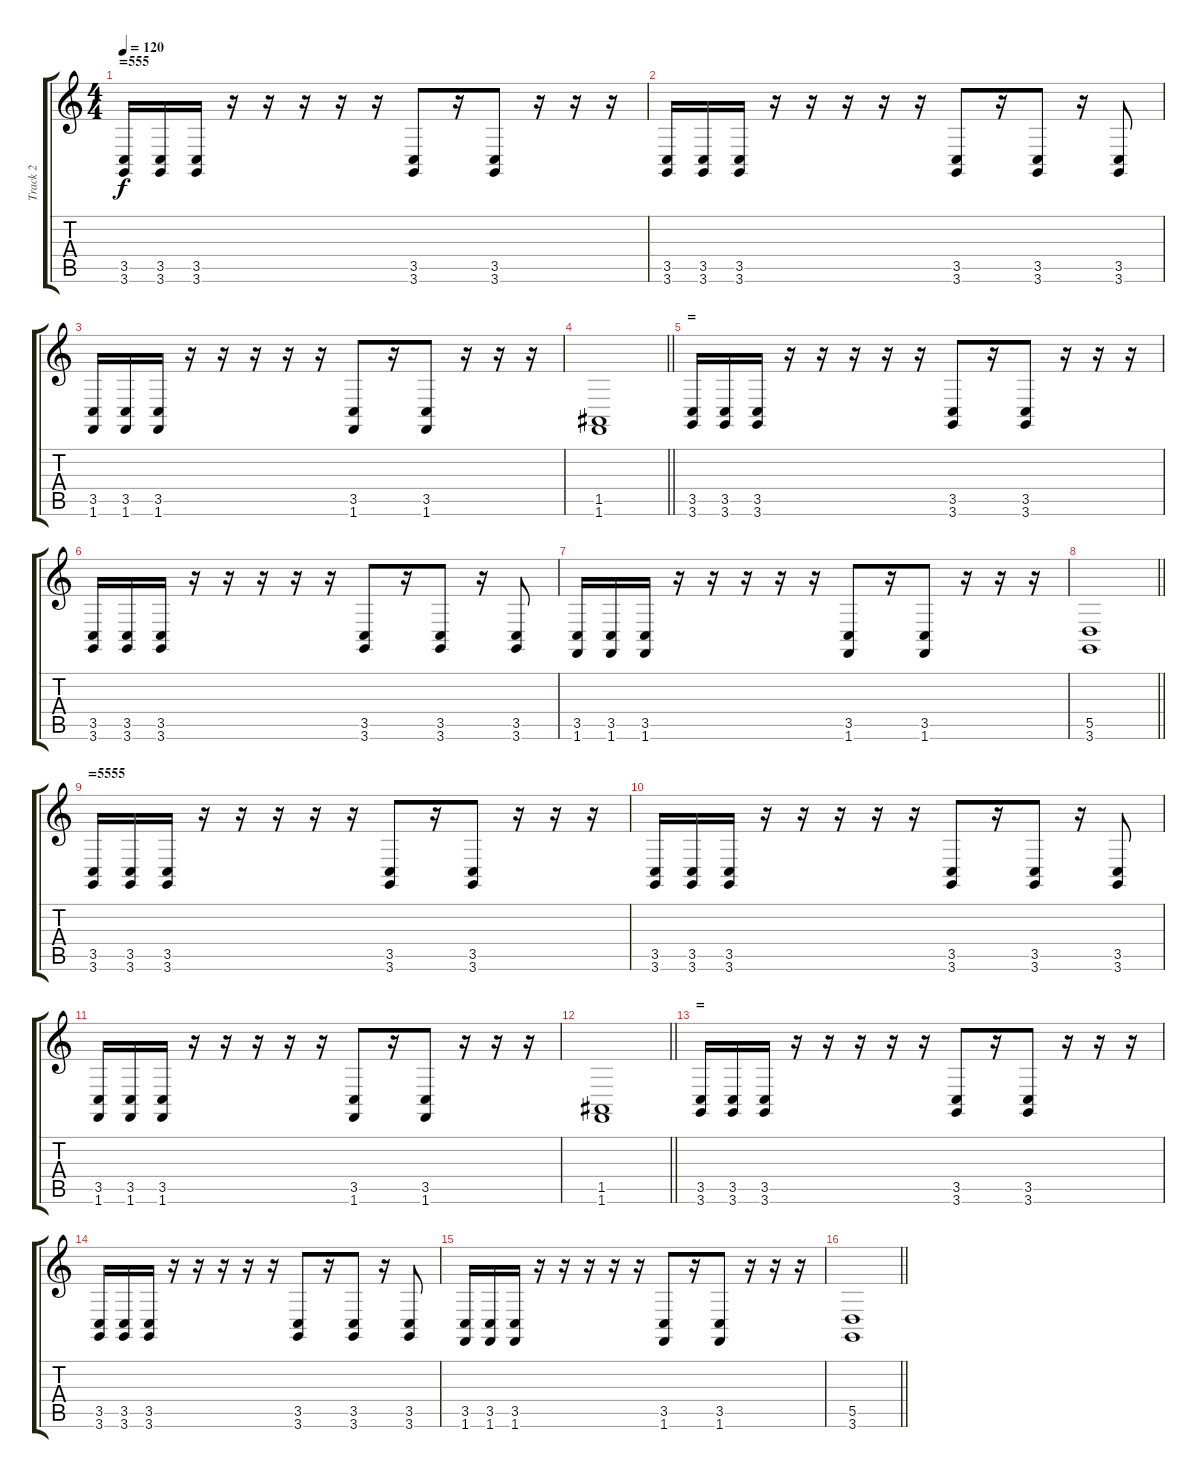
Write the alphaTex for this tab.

\track ("Track 2" "Track 2") {instrument lead2sawtooth}
\staff {score tabs}
\tuning (E4 B3 G3 D3 A2 E2) {hide}
\ts (4 4)
\section ("" "=555")
\tempo 120
\clef g2
\ks c
(3.5 3.6).16{dy f} (3.5 3.6).16 (3.5 3.6).16 r.16 r.16 r.16 r.16 r.16 (3.5 3.6).8 r.16 (3.5 3.6).8 r.16 r.16 r.16 |
(3.5 3.6).16 (3.5 3.6).16 (3.5 3.6).16 r.16 r.16 r.16 r.16 r.16 (3.5 3.6).8 r.16 (3.5 3.6).8 r.16 (3.5 3.6).8 |
(3.5 1.6).16 (3.5 1.6).16 (3.5 1.6).16 r.16 r.16 r.16 r.16 r.16 (3.5 1.6).8 r.16 (3.5 1.6).8 r.16 r.16 r.16 |
\barLineRight lightlight
(1.5 1.6).1 |
\section ("" "=")
(3.5 3.6).16 (3.5 3.6).16 (3.5 3.6).16 r.16 r.16 r.16 r.16 r.16 (3.5 3.6).8 r.16 (3.5 3.6).8 r.16 r.16 r.16 |
(3.5 3.6).16 (3.5 3.6).16 (3.5 3.6).16 r.16 r.16 r.16 r.16 r.16 (3.5 3.6).8 r.16 (3.5 3.6).8 r.16 (3.5 3.6).8 |
(3.5 1.6).16 (3.5 1.6).16 (3.5 1.6).16 r.16 r.16 r.16 r.16 r.16 (3.5 1.6).8 r.16 (3.5 1.6).8 r.16 r.16 r.16 |
\barLineRight lightlight
(5.5 3.6).1 |
\section ("" "=5555")
(3.5 3.6).16 (3.5 3.6).16 (3.5 3.6).16 r.16 r.16 r.16 r.16 r.16 (3.5 3.6).8 r.16 (3.5 3.6).8 r.16 r.16 r.16 |
(3.5 3.6).16 (3.5 3.6).16 (3.5 3.6).16 r.16 r.16 r.16 r.16 r.16 (3.5 3.6).8 r.16 (3.5 3.6).8 r.16 (3.5 3.6).8 |
(3.5 1.6).16 (3.5 1.6).16 (3.5 1.6).16 r.16 r.16 r.16 r.16 r.16 (3.5 1.6).8 r.16 (3.5 1.6).8 r.16 r.16 r.16 |
\barLineRight lightlight
(1.5 1.6).1 |
\section ("" "=")
(3.5 3.6).16 (3.5 3.6).16 (3.5 3.6).16 r.16 r.16 r.16 r.16 r.16 (3.5 3.6).8 r.16 (3.5 3.6).8 r.16 r.16 r.16 |
(3.5 3.6).16 (3.5 3.6).16 (3.5 3.6).16 r.16 r.16 r.16 r.16 r.16 (3.5 3.6).8 r.16 (3.5 3.6).8 r.16 (3.5 3.6).8 |
(3.5 1.6).16 (3.5 1.6).16 (3.5 1.6).16 r.16 r.16 r.16 r.16 r.16 (3.5 1.6).8 r.16 (3.5 1.6).8 r.16 r.16 r.16 |
\barLineRight lightlight
(5.5 3.6).1
